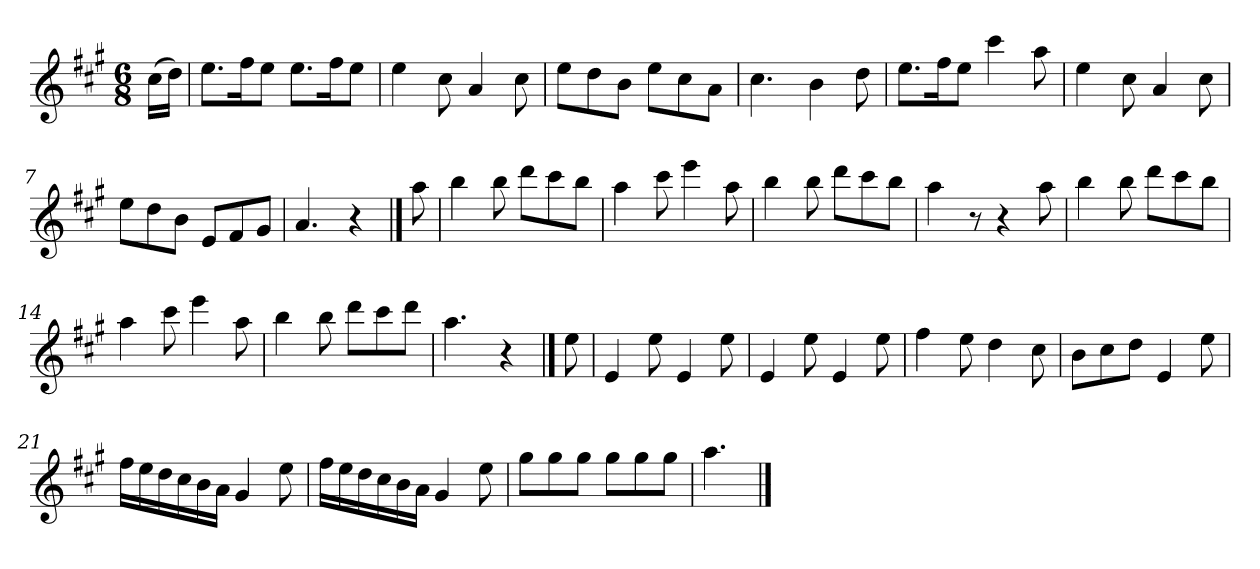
**kern
*part1
*staff1
*clefG2
*k[f#c#g#]
*A:
*M6/8
*MM120
=
(16cc#\LL
16dd\JJ)
=1
8.ee\L
16ff#\K
8ee\J
8.ee\L
16ff#\K
8ee\J
=2
4ee
8cc#
4a
8cc#
=3
8ee\L
8dd\
8b\J
8ee\L
8cc#\
8a\J
=4
4.cc#
4b
8dd
=5
8.ee\L
16ff#\K
8ee\J
4ccc#
8aa
=6
4ee
8cc#
4a
8cc#
=7
8ee\L
8dd\
8b\J
8e/L
8f#/
8g#/J
=8
4.a
4r
==
8aa
=9
4bb
8bb
8ddd\L
8ccc#\
8bb\J
=10
4aa
8ccc#
4eee
8aa
=11
4bb
8bb
8ddd\L
8ccc#\
8bb\J
=12
4aa
8r
4r
8aa
=13
4bb
8bb
8ddd\L
8ccc#\
8bb\J
=14
4aa
8ccc#
4eee
8aa
=15
4bb
8bb
8ddd\L
8ccc#\
8ddd\J
=16
4.aa
4r
==
8ee
=17
4e
8ee
4e
8ee
=18
4e
8ee
4e
8ee
=19
4ff#
8ee
4dd
8cc#
=20
8b\L
8cc#\
8dd\J
4e
8ee
=21
16ff#\LL
16ee\
16dd\
16cc#\
16b\
16a\JJ
4g#
8ee
=22
16ff#\LL
16ee\
16dd\
16cc#\
16b\
16a\JJ
4g#
8ee
=23
8gg#\L
8gg#\
8gg#\J
8gg#\L
8gg#\
8gg#\J
=24
4.aa
==
*-
